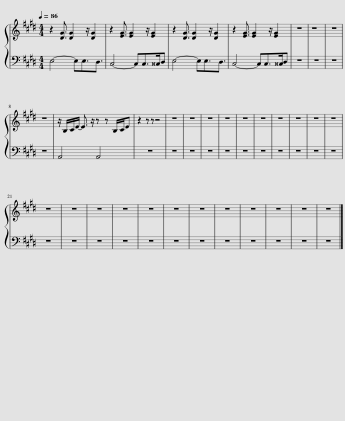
X:1
%%score { 1 | 2 }
L:1/8
Q:1/4=86
M:4/4
I:linebreak $
K:E
V:1 treble
V:2 bass
V:1
 z2 [DG]3/2 [DG]2 z/ [DG]2 | z2 [EG]3/2 [EG]2 z/ [EG]2 | z2 [DG]3/2 [DG]2 z/ [DG]2 | z2 [EG]3/2 [EG]2 z/ [EG]2 | z8 | %5
 z8 | z8 |$ z8 | z/ B,/C/E/- E3/2 z/ z z B,/C/E | z2 z z z4 | %10
 z8 | z8 | z8 | z8 | z8 | %15
 z8 | z8 | z8 | z8 | z8 |$ %20
 z8 | z8 | z8 | z8 | z8 | %25
 z8 | z8 | z8 | z8 | z8 | %30
 z8 | z8 |] %32
V:2
 E,4- E,E,3/2D,3/2 | C,4- C,C,>^^C,D, | E,4- E,E,3/2D,3/2 | C,4- C,C,>^^C,D, | z8 | %5
 z8 | z8 |$ z8 | A,,4 A,,4 | z8 | %10
 z8 | z8 | z8 | z8 | z8 | %15
 z8 | z8 | z8 | z8 | z8 |$ %20
 z8 | z8 | z8 | z8 | z8 | %25
 z8 | z8 | z8 | z8 | z8 | %30
 z8 | z8 |] %32
